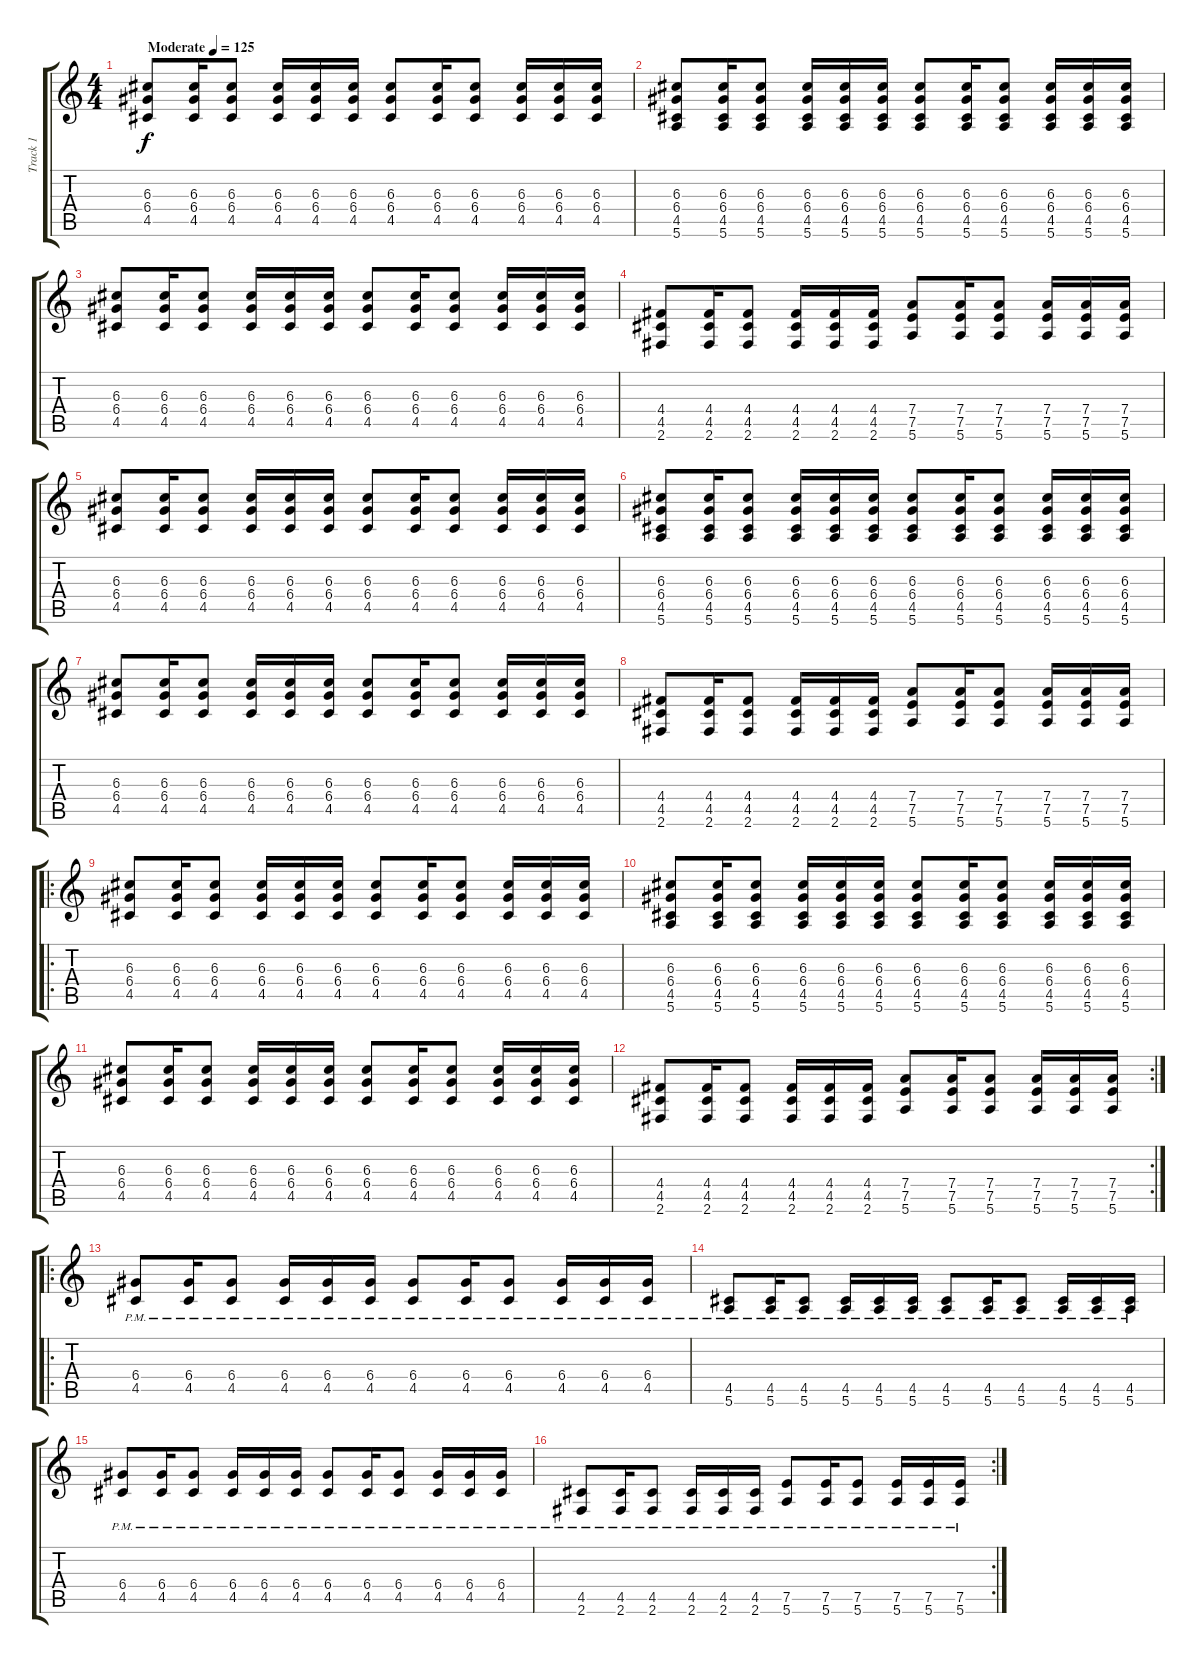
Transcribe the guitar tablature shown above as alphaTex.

\track ("Track 1" "Track 1") {instrument distortionguitar}
\staff {score tabs}
\tuning (E4 B3 G3 D3 A2 E2) {hide}
\ts (4 4)
\tempo (125 "Moderate")
\clef g2
\ks c
(6.3 6.4 4.5).8{dy f instrument distortionguitar} (6.3 6.4 4.5).16 (6.3 6.4 4.5).8 (6.3 6.4 4.5).16 (6.3 6.4 4.5).16 (6.3 6.4 4.5).16 (6.3 6.4 4.5).8 (6.3 6.4 4.5).16 (6.3 6.4 4.5).8 (6.3 6.4 4.5).16 (6.3 6.4 4.5).16 (6.3 6.4 4.5).16 |
(6.3 6.4 4.5 5.6).8 (6.3 6.4 4.5 5.6).16 (6.3 6.4 4.5 5.6).8 (6.3 6.4 4.5 5.6).16 (6.3 6.4 4.5 5.6).16 (6.3 6.4 4.5 5.6).16 (6.3 6.4 4.5 5.6).8 (6.3 6.4 4.5 5.6).16 (6.3 6.4 4.5 5.6).8 (6.3 6.4 4.5 5.6).16 (6.3 6.4 4.5 5.6).16 (6.3 6.4 4.5 5.6).16 |
(6.3 6.4 4.5).8 (6.3 6.4 4.5).16 (6.3 6.4 4.5).8 (6.3 6.4 4.5).16 (6.3 6.4 4.5).16 (6.3 6.4 4.5).16 (6.3 6.4 4.5).8 (6.3 6.4 4.5).16 (6.3 6.4 4.5).8 (6.3 6.4 4.5).16 (6.3 6.4 4.5).16 (6.3 6.4 4.5).16 |
(4.4 4.5 2.6).8 (4.4 4.5 2.6).16 (4.4 4.5 2.6).8 (4.4 4.5 2.6).16 (4.4 4.5 2.6).16 (4.4 4.5 2.6).16 (7.4 7.5 5.6).8 (7.4 7.5 5.6).16 (7.4 7.5 5.6).8 (7.4 7.5 5.6).16 (7.4 7.5 5.6).16 (7.4 7.5 5.6).16 |
(6.3 6.4 4.5).8 (6.3 6.4 4.5).16 (6.3 6.4 4.5).8 (6.3 6.4 4.5).16 (6.3 6.4 4.5).16 (6.3 6.4 4.5).16 (6.3 6.4 4.5).8 (6.3 6.4 4.5).16 (6.3 6.4 4.5).8 (6.3 6.4 4.5).16 (6.3 6.4 4.5).16 (6.3 6.4 4.5).16 |
(6.3 6.4 4.5 5.6).8 (6.3 6.4 4.5 5.6).16 (6.3 6.4 4.5 5.6).8 (6.3 6.4 4.5 5.6).16 (6.3 6.4 4.5 5.6).16 (6.3 6.4 4.5 5.6).16 (6.3 6.4 4.5 5.6).8 (6.3 6.4 4.5 5.6).16 (6.3 6.4 4.5 5.6).8 (6.3 6.4 4.5 5.6).16 (6.3 6.4 4.5 5.6).16 (6.3 6.4 4.5 5.6).16 |
(6.3 6.4 4.5).8 (6.3 6.4 4.5).16 (6.3 6.4 4.5).8 (6.3 6.4 4.5).16 (6.3 6.4 4.5).16 (6.3 6.4 4.5).16 (6.3 6.4 4.5).8 (6.3 6.4 4.5).16 (6.3 6.4 4.5).8 (6.3 6.4 4.5).16 (6.3 6.4 4.5).16 (6.3 6.4 4.5).16 |
(4.4 4.5 2.6).8 (4.4 4.5 2.6).16 (4.4 4.5 2.6).8 (4.4 4.5 2.6).16 (4.4 4.5 2.6).16 (4.4 4.5 2.6).16 (7.4 7.5 5.6).8 (7.4 7.5 5.6).16 (7.4 7.5 5.6).8 (7.4 7.5 5.6).16 (7.4 7.5 5.6).16 (7.4 7.5 5.6).16 |
\ro
(6.3 6.4 4.5).8 (6.3 6.4 4.5).16 (6.3 6.4 4.5).8 (6.3 6.4 4.5).16 (6.3 6.4 4.5).16 (6.3 6.4 4.5).16 (6.3 6.4 4.5).8 (6.3 6.4 4.5).16 (6.3 6.4 4.5).8 (6.3 6.4 4.5).16 (6.3 6.4 4.5).16 (6.3 6.4 4.5).16 |
(6.3 6.4 4.5 5.6).8 (6.3 6.4 4.5 5.6).16 (6.3 6.4 4.5 5.6).8 (6.3 6.4 4.5 5.6).16 (6.3 6.4 4.5 5.6).16 (6.3 6.4 4.5 5.6).16 (6.3 6.4 4.5 5.6).8 (6.3 6.4 4.5 5.6).16 (6.3 6.4 4.5 5.6).8 (6.3 6.4 4.5 5.6).16 (6.3 6.4 4.5 5.6).16 (6.3 6.4 4.5 5.6).16 |
(6.3 6.4 4.5).8 (6.3 6.4 4.5).16 (6.3 6.4 4.5).8 (6.3 6.4 4.5).16 (6.3 6.4 4.5).16 (6.3 6.4 4.5).16 (6.3 6.4 4.5).8 (6.3 6.4 4.5).16 (6.3 6.4 4.5).8 (6.3 6.4 4.5).16 (6.3 6.4 4.5).16 (6.3 6.4 4.5).16 |
\rc 2
(4.4 4.5 2.6).8 (4.4 4.5 2.6).16 (4.4 4.5 2.6).8 (4.4 4.5 2.6).16 (4.4 4.5 2.6).16 (4.4 4.5 2.6).16 (7.4 7.5 5.6).8 (7.4 7.5 5.6).16 (7.4 7.5 5.6).8 (7.4 7.5 5.6).16 (7.4 7.5 5.6).16 (7.4 7.5 5.6).16 |
\ro
(6.4{pm} 4.5{pm}).8 (6.4{pm} 4.5{pm}).16 (6.4{pm} 4.5{pm}).8 (6.4{pm} 4.5{pm}).16 (6.4{pm} 4.5{pm}).16 (6.4{pm} 4.5{pm}).16 (6.4{pm} 4.5{pm}).8 (6.4{pm} 4.5{pm}).16 (6.4{pm} 4.5{pm}).8 (6.4{pm} 4.5{pm}).16 (6.4{pm} 4.5{pm}).16 (6.4{pm} 4.5{pm}).16 |
(4.5{pm} 5.6{pm}).8 (4.5{pm} 5.6{pm}).16 (4.5{pm} 5.6{pm}).8 (4.5{pm} 5.6{pm}).16 (4.5{pm} 5.6{pm}).16 (4.5{pm} 5.6{pm}).16 (4.5{pm} 5.6{pm}).8 (4.5{pm} 5.6{pm}).16 (4.5{pm} 5.6{pm}).8 (4.5{pm} 5.6{pm}).16 (4.5{pm} 5.6{pm}).16 (4.5{pm} 5.6{pm}).16 |
(6.4{pm} 4.5{pm}).8 (6.4{pm} 4.5{pm}).16 (6.4{pm} 4.5{pm}).8 (6.4{pm} 4.5{pm}).16 (6.4{pm} 4.5{pm}).16 (6.4{pm} 4.5{pm}).16 (6.4{pm} 4.5{pm}).8 (6.4{pm} 4.5{pm}).16 (6.4{pm} 4.5{pm}).8 (6.4{pm} 4.5{pm}).16 (6.4{pm} 4.5{pm}).16 (6.4{pm} 4.5{pm}).16 |
\rc 2
(4.5{pm} 2.6{pm}).8 (4.5{pm} 2.6{pm}).16 (4.5{pm} 2.6{pm}).8 (4.5{pm} 2.6{pm}).16 (4.5{pm} 2.6{pm}).16 (4.5{pm} 2.6{pm}).16 (7.5{pm} 5.6{pm}).8 (7.5{pm} 5.6{pm}).16 (7.5{pm} 5.6{pm}).8 (7.5{pm} 5.6{pm}).16 (7.5{pm} 5.6{pm}).16 (7.5{pm} 5.6{pm}).16
